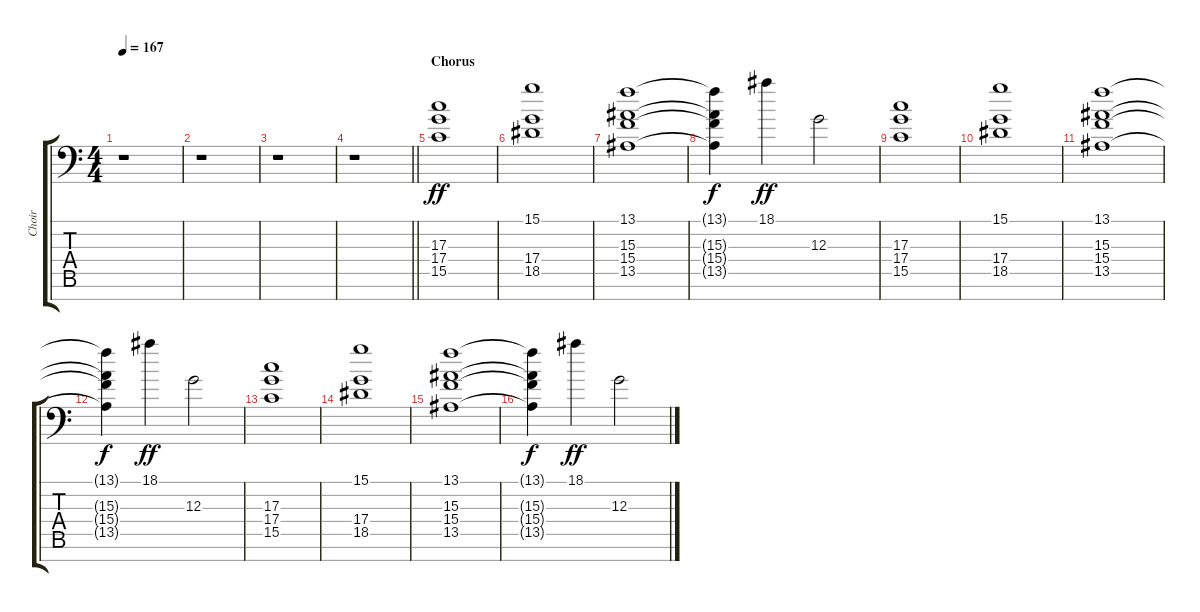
\track ("Choir" "Choir") {instrument choiraahs}
\staff {score tabs}
\tuning (E4 B3 G3 D3 A2 E2 C-1) {hide}
\ts (4 4)
\tempo 167
\clef f4
\ks c
r.1{dy ff} |
r.1 |
r.1 |
\barLineRight lightlight
r.1 |
\section ("" "Chorus")
(17.3 17.4 15.5).1 |
(15.1 17.4 18.5).1 |
(13.1 15.3 15.4 13.5).1 |
(13.1{t} 15.3{t} 15.4{t} 13.5{t}).4{dy f} 18.1.4{dy ff} 12.3.2 |
(17.3 17.4 15.5).1 |
(15.1 17.4 18.5).1 |
(13.1 15.3 15.4 13.5).1 |
(13.1{t} 15.3{t} 15.4{t} 13.5{t}).4{dy f} 18.1.4{dy ff} 12.3.2 |
(17.3 17.4 15.5).1 |
(15.1 17.4 18.5).1 |
(13.1 15.3 15.4 13.5).1 |
(13.1{t} 15.3{t} 15.4{t} 13.5{t}).4{dy f} 18.1.4{dy ff} 12.3.2
